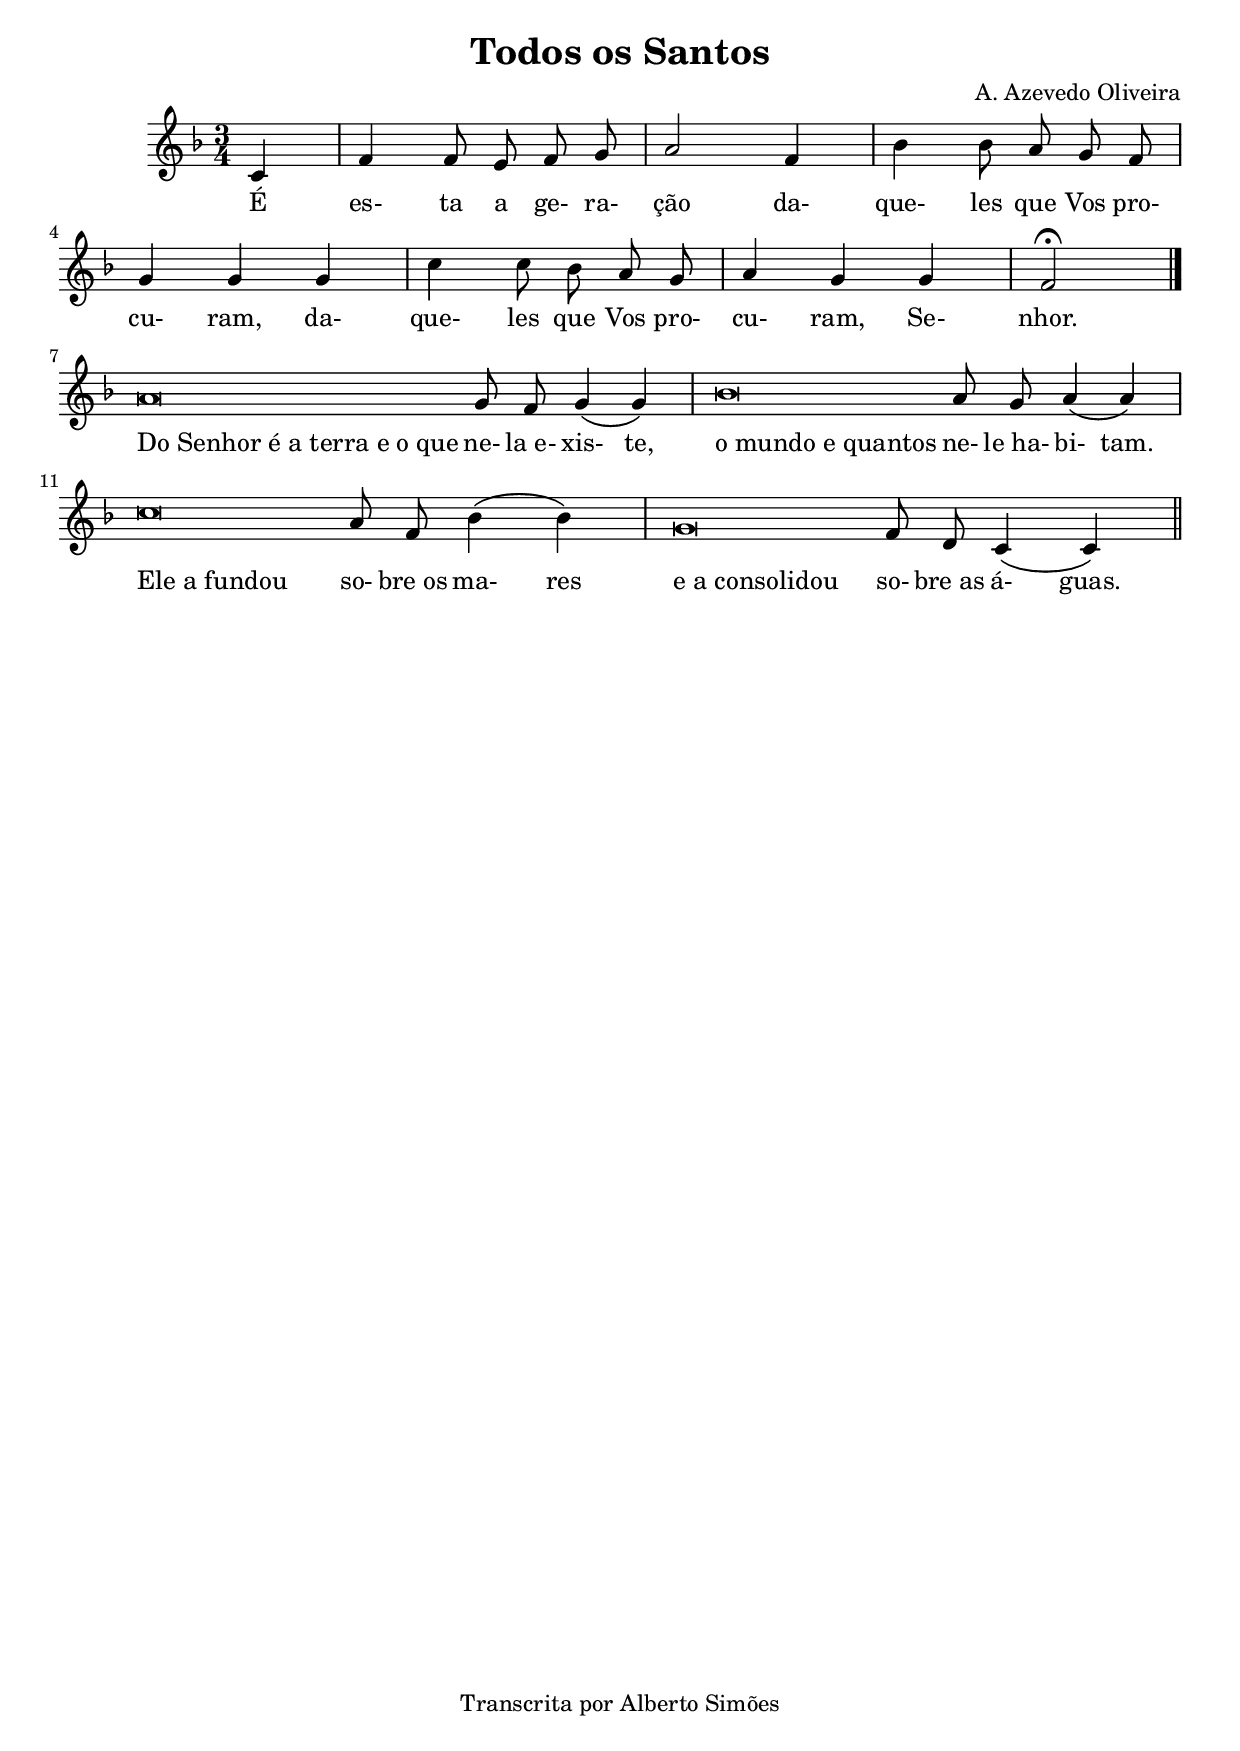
\version "2.14.0"

\header {
  title = "Todos os Santos"
  composer = "A. Azevedo Oliveira"
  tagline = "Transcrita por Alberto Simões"

  ocasioes = "salmo"
  seccao   = "salmo"
}

melody = \relative c' {
  \clef treble
  \key f \major
  \time 3/4
  \autoBeamOff

  \partial 4 c4
  f4 f8 e f g
  a2 f4
  bes4 bes8 a g f
  g4 g g
  c c8 bes a g
  a4 g g
  f2\fermata \bar "|."\break

  \set Timing.measurePosition = #(ly:make-moment 0 8)
  \set Score.measureLength = #(ly:make-moment 2 1)
  a\breve \bar "dashed"
  \set Score.measureLength = #(ly:make-moment 3 4)
  g8 f g4\( g\)

  \set Score.measureLength = #(ly:make-moment 2 1)
  bes\breve \bar "dashed"
  \set Score.measureLength = #(ly:make-moment 3 4)
  a8 g a4\( a\)

  \set Score.measureLength = #(ly:make-moment 2 1)
  c\breve \bar "dashed"
  \set Score.measureLength = #(ly:make-moment 3 4)
  a8 f bes4\( bes\)

  \set Score.measureLength = #(ly:make-moment 2 1)
  g\breve \bar "dashed"
  \set Score.measureLength = #(ly:make-moment 3 4)
  f8 d c4\(  c\) \bar "||"

}

text = \lyrics {
  É es- ta a ge- ra- ção 
  da- que- les que Vos pro- cu- ram,
  da- que- les que Vos pro- cu- ram, 
  Se- nhor.

  \once \override LyricText #'self-alignment-X = #LEFT
  "Do Senhor é a terra e o que" ne- la_e- xis- te,

  \once \override LyricText #'self-alignment-X = #LEFT
  "o mundo e quantos" ne- le_ha- bi- tam.

  \once \override LyricText #'self-alignment-X = #LEFT
  "Ele a fundou" so- bre_os ma- res

  \once \override LyricText #'self-alignment-X = #LEFT
  "e a consolidou" so- bre_as á- guas.
}


\score {
  <<
    \new Voice = "mel" \melody
    \new Lyrics \lyricsto mel \text
  >>
  \layout { }
  \midi {
    \context {
      \Score
      tempoWholesPerMinute = #(ly:make-moment 100 4)
    }
  }
}
